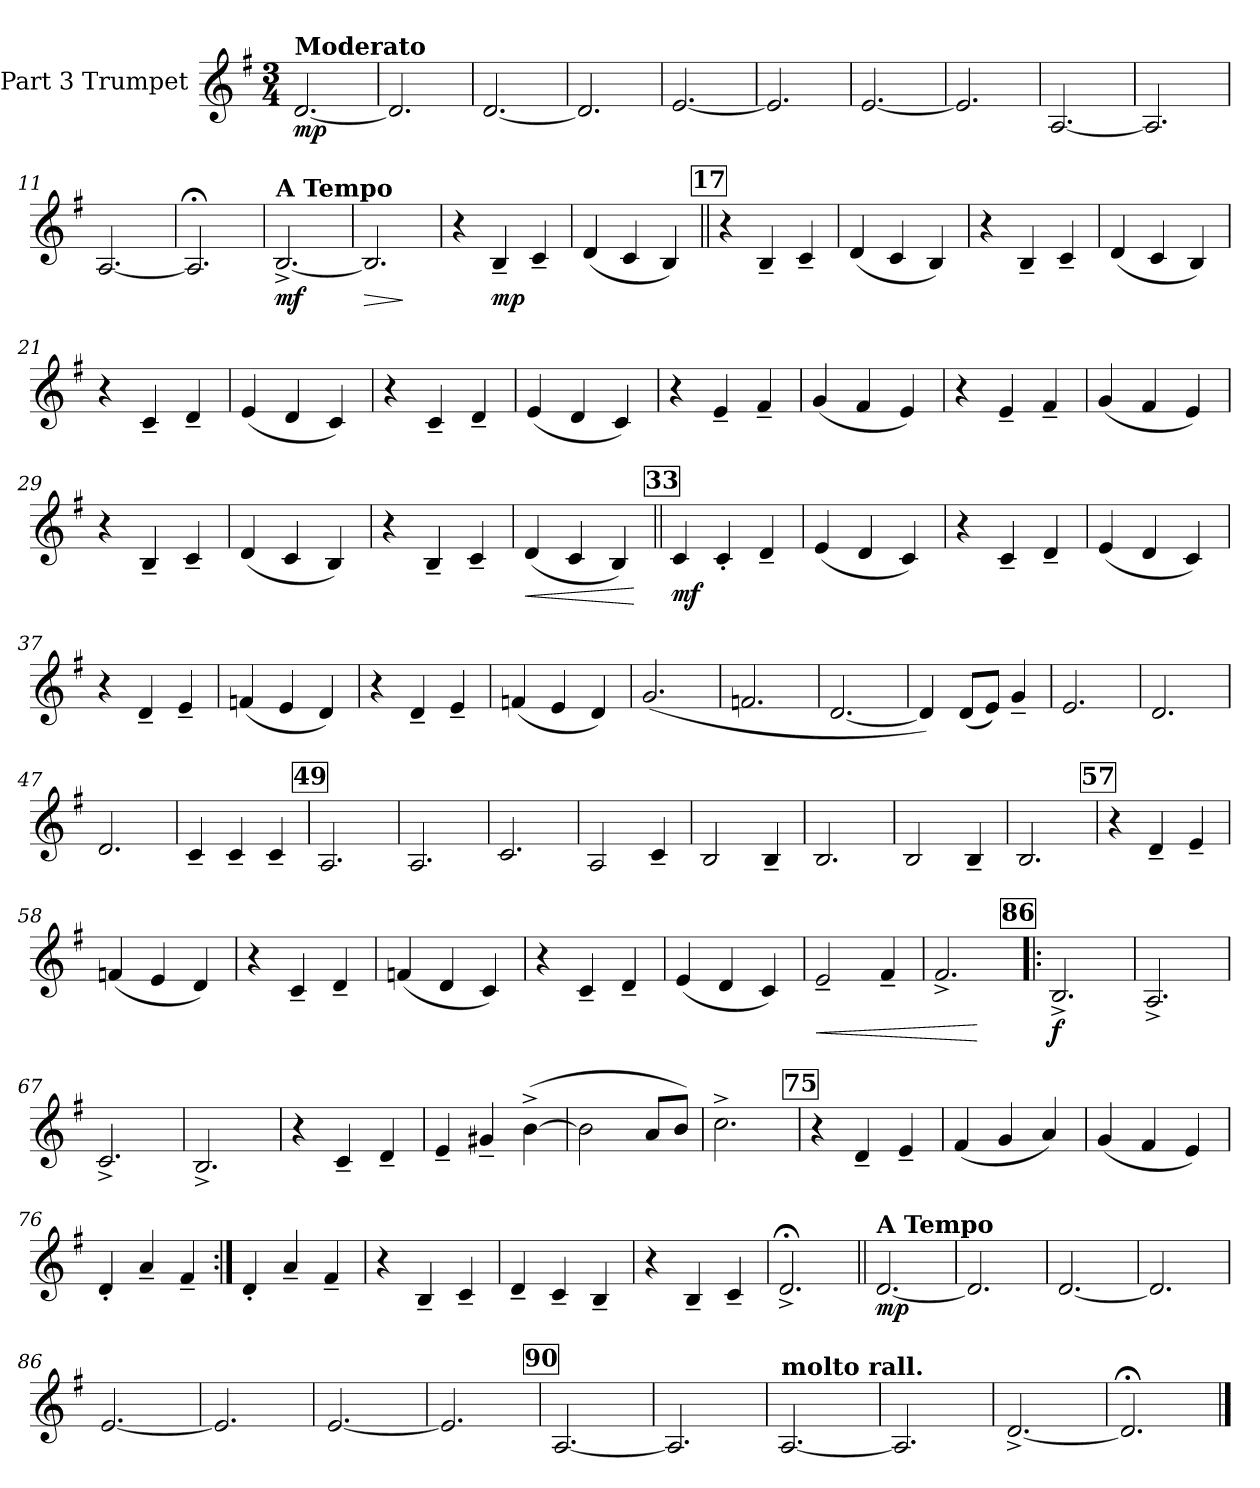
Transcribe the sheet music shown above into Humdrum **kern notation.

**kern	**dynam
*part1	*part1
*staff1	*staff1
*I"Part 3 Trumpet	*
*I'Pt. 3 Trp.	*
*clefG2	*
*ITrd1c2	*
*k[b-]	*
*M3/4	*
*MM144	*
=1	=1
!LO:TX:a:B:t=Moderato	!
!	!LO:DY:b
[2.c/	mp
=2	=2
2.c/]	.
=3	=3
[2.c/	.
=4	=4
2.c/]	.
=5	=5
[2.d/	.
=6	=6
2.d/]	.
=7	=7
[2.d/	.
=8	=8
2.d/]	.
=9	=9
[2.G/	.
=10	=10
2.G/]	.
=11	=11
[2.G/	.
!!LO:LB:g=z
=12	=12
2.G;</]	.
=13	=13
!!LO:REH:place=s1:a:B:cj:fs=14:t=32
!LO:TX:a:B:t=A Tempo	!
!	!LO:DY:b
[2.A^/	mf
=14	=14
!	!LO:HP:b
2.A/]	>
.	]
=15	=15
4r	.
!	!LO:DY:b
4A~/	mp
4B-~/	.
=16	=16
(4c/	.
4B-/	.
4A/)	.
!!LO:REH:place=s1:a:B:cj:fs=14:t=17
=17||	=17||
4r	.
4A~/	.
4B-~/	.
=18	=18
(4c/	.
4B-/	.
4A/)	.
=19	=19
4r	.
4A~/	.
4B-~/	.
=20	=20
(4c/	.
4B-/	.
4A/)	.
!!LO:LB:g=z
=21	=21
4r	.
4B-~/	.
4c~/	.
=22	=22
(4d/	.
4c/	.
4B-/)	.
=23	=23
4r	.
4B-~/	.
4c~/	.
=24	=24
(4d/	.
4c/	.
4B-/)	.
=25	=25
4r	.
4d~/	.
4e~/	.
=26	=26
(4f/	.
4e/	.
4d/)	.
=27	=27
4r	.
4d~/	.
4e~/	.
=28	=28
(4f/	.
4e/	.
4d/)	.
!!LO:LB:g=z
=29	=29
4r	.
4A~/	.
4B-~/	.
=30	=30
(4c/	.
4B-/	.
4A/)	.
=31	=31
4r	.
4A~/	.
4B-~/	.
=32	=32
!	!LO:HP:b
(4c/	<
4B-/	.
4A/)	.
.	[
!!LO:REH:place=s1:a:B:cj:fs=14:t=33
=33||	=33||
!	!LO:DY:b
4B-/	mf
4B-'/	.
4c~/	.
=34	=34
(4d/	.
4c/	.
4B-/)	.
=35	=35
4r	.
4B-~/	.
4c~/	.
=36	=36
(4d/	.
4c/	.
4B-/)	.
!!LO:LB:g=z
=37	=37
4r	.
4c~/	.
4d~/	.
=38	=38
(4e-X/	.
4d/	.
4c/)	.
=39	=39
4r	.
4c~/	.
4d~/	.
=40	=40
(4e-X/	.
4d/	.
4c/)	.
=41	=41
(2.f/	.
=42	=42
2.e-X/	.
=43	=43
[2.c/	.
=44	=44
4c/])	.
(8c/L	.
8d/J)	.
4f~/	.
=45	=45
2.d/	.
!!LO:LB:g=z
=46	=46
2.c/	.
=47	=47
2.c/	.
=48	=48
4B-~/	.
4B-~/	.
4B-~/	.
!!LO:REH:place=s1:a:B:cj:fs=14:t=49
=49	=49
2.G/	.
=50	=50
2.G/	.
=51	=51
2.B-/	.
=52	=52
2G/	.
4B-~/	.
=53	=53
2A/	.
4A~/	.
=54	=54
2.A/	.
=55	=55
2A/	.
4A~/	.
=56	=56
2.A/	.
!!LO:LB:g=z
!!LO:REH:place=s1:a:B:cj:fs=14:t=57
=57	=57
4r	.
4c~/	.
4d~/	.
=58	=58
(4e-X/	.
4d/	.
4c/)	.
=59	=59
4r	.
4B-~/	.
4c~/	.
=60	=60
(4e-X/	.
4c/	.
4B-/)	.
=61	=61
4r	.
4B-~/	.
4c~/	.
=62	=62
(4d/	.
4c/	.
4B-/)	.
=63	=63
!	!LO:HP:b
2d~/	<
4e~/	.
=64	=64
2.e^/	.
.	[
!!LO:LB:g=z
!!LO:REH:place=s1:a:B:cj:fs=14:t=86
=65!|:	=65!|:
!	!LO:DY:b
2.A^/	f
=66	=66
2.G^/	.
=67	=67
2.B-^/	.
=68	=68
2.A^/	.
=69	=69
4r	.
4B-~/	.
4c~/	.
=70	=70
4d~/	.
4f#X~/	.
([4a^\	.
=71	=71
2a\]	.
8g/L	.
8a/J)	.
=72	=72
2.b-^\	.
!!LO:REH:place=s1:a:B:cj:fs=14:t=75
=73	=73
4r	.
4c~/	.
4d~/	.
!!LO:LB:g=z
=74	=74
(4e/	.
4f/	.
4g/)	.
=75	=75
(4f/	.
4e/	.
4d/)	.
=76	=76
4c'/	.
4g~/	.
4e~/	.
=77:|!	=77:|!
4c'/	.
4g~/	.
4e~/	.
=78	=78
4r	.
4A~/	.
4B-~/	.
=79	=79
4c~/	.
4B-~/	.
4A~/	.
=80	=80
4r	.
4A~/	.
4B-~/	.
=81	=81
2.c;<^/	.
!!LO:PB:g=z
=82||	=82||
!!LO:REH:place=s1:a:B:cj:fs=14:t=82
!LO:TX:a:B:t=A Tempo	!
!	!LO:DY:b
[2.c/	mp
=83	=83
2.c/]	.
=84	=84
[2.c/	.
=85	=85
2.c/]	.
=86	=86
[2.d/	.
=87	=87
2.d/]	.
=88	=88
[2.d/	.
=89	=89
2.d/]	.
!!LO:REH:place=s1:a:B:cj:fs=14:t=90
=90	=90
[2.G/	.
=91	=91
2.G/]	.
=92	=92
!LO:TX:a:B:t=molto rall.	!
[2.G/	.
=93	=93
2.G/]	.
!!LO:LB:g=z
=94	=94
[2.c^/	.
=95	=95
2.c;</]	.
==	==
*-	*-
